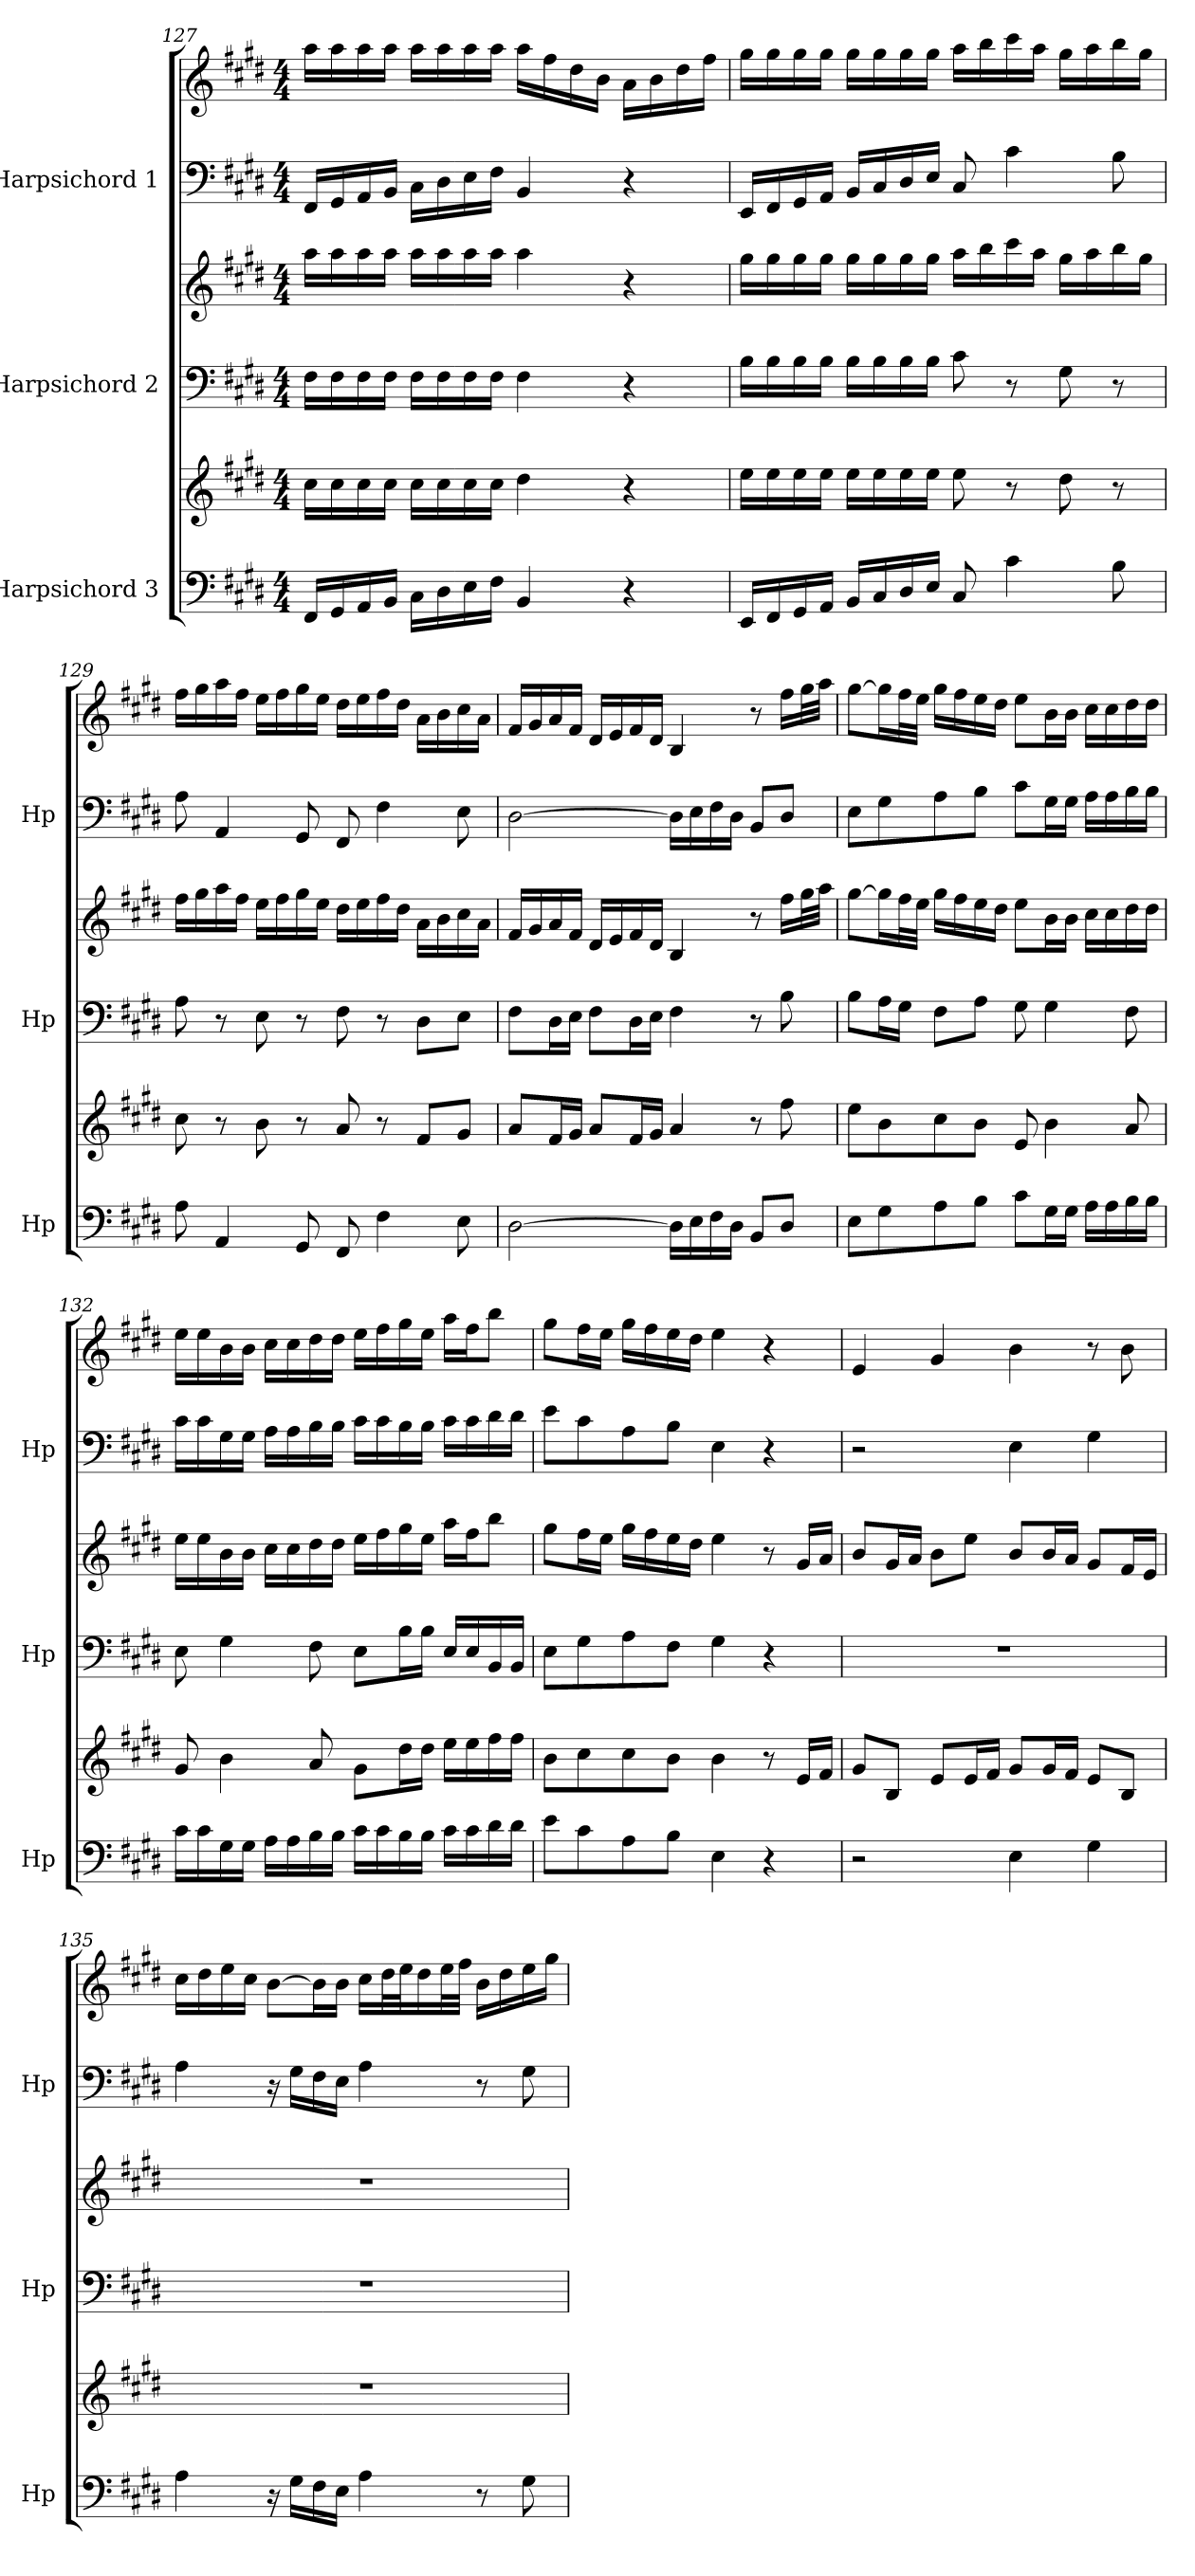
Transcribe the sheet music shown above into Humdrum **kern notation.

**kern	**kern	**kern	**kern	**kern	**kern
*part3	*part3	*part2	*part2	*part1	*part1
*staff6	*staff5	*staff4	*staff3	*staff2	*staff1
*I"Harpsichord 3	*	*I"Harpsichord 2	*	*I"Harpsichord 1	*
*I'Hp	*	*I'Hp	*	*I'Hp	*
*clefF4	*clefG2	*clefF4	*clefG2	*clefF4	*clefG2
*k[f#c#g#d#]	*k[f#c#g#d#]	*k[f#c#g#d#]	*k[f#c#g#d#]	*k[f#c#g#d#]	*k[f#c#g#d#]
*M4/4	*M4/4	*M4/4	*M4/4	*M4/4	*M4/4
=127	=127	=127	=127	=127	=127
16FF#/LL	16cc#\LL	16F#\LL	16aa\LL	16FF#/LL	16aa\LL
16GG#/	16cc#\	16F#\	16aa\	16GG#/	16aa\
16AA/	16cc#\	16F#\	16aa\	16AA/	16aa\
16BB/JJ	16cc#\JJ	16F#\JJ	16aa\JJ	16BB/JJ	16aa\JJ
16C#\LL	16cc#\LL	16F#\LL	16aa\LL	16C#\LL	16aa\LL
16D#\	16cc#\	16F#\	16aa\	16D#\	16aa\
16E\	16cc#\	16F#\	16aa\	16E\	16aa\
16F#\JJ	16cc#\JJ	16F#\JJ	16aa\JJ	16F#\JJ	16aa\JJ
4BB/	4dd#\	4F#\	4aa\	4BB/	16aa\LL
.	.	.	.	.	16ff#\
.	.	.	.	.	16dd#\
.	.	.	.	.	16b\JJ
4r	4r	4r	4r	4r	16a\LL
.	.	.	.	.	16b\
.	.	.	.	.	16dd#\
.	.	.	.	.	16ff#\JJ
!!LO:LB:g=z
=128	=128	=128	=128	=128	=128
16EE/LL	16ee\LL	16B\LL	16gg#\LL	16EE/LL	16gg#\LL
16FF#/	16ee\	16B\	16gg#\	16FF#/	16gg#\
16GG#/	16ee\	16B\	16gg#\	16GG#/	16gg#\
16AA/JJ	16ee\JJ	16B\JJ	16gg#\JJ	16AA/JJ	16gg#\JJ
16BB/LL	16ee\LL	16B\LL	16gg#\LL	16BB/LL	16gg#\LL
16C#/	16ee\	16B\	16gg#\	16C#/	16gg#\
16D#/	16ee\	16B\	16gg#\	16D#/	16gg#\
16E/JJ	16ee\JJ	16B\JJ	16gg#\JJ	16E/JJ	16gg#\JJ
8C#/	8ee\	8c#\	16aa\LL	8C#/	16aa\LL
.	.	.	16bb\	.	16bb\
4c#\	8r	8r	16ccc#\	4c#\	16ccc#\
.	.	.	16aa\JJ	.	16aa\JJ
.	8dd#\	8G#\	16gg#\LL	.	16gg#\LL
.	.	.	16aa\	.	16aa\
8B\	8r	8r	16bb\	8B\	16bb\
.	.	.	16gg#\JJ	.	16gg#\JJ
=129	=129	=129	=129	=129	=129
8A\	8cc#\	8A\	16ff#\LL	8A\	16ff#\LL
.	.	.	16gg#\	.	16gg#\
4AA/	8r	8r	16aa\	4AA/	16aa\
.	.	.	16ff#\JJ	.	16ff#\JJ
.	8b\	8E\	16ee\LL	.	16ee\LL
.	.	.	16ff#\	.	16ff#\
8GG#/	8r	8r	16gg#\	8GG#/	16gg#\
.	.	.	16ee\JJ	.	16ee\JJ
8FF#/	8a/	8F#\	16dd#\LL	8FF#/	16dd#\LL
.	.	.	16ee\	.	16ee\
4F#\	8r	8r	16ff#\	4F#\	16ff#\
.	.	.	16dd#\JJ	.	16dd#\JJ
.	8f#/L	8D#\L	16a\LL	.	16a\LL
.	.	.	16b\	.	16b\
8E\	8g#/J	8E\J	16cc#\	8E\	16cc#\
.	.	.	16a\JJ	.	16a\JJ
!!LO:PB:g=z
=130	=130	=130	=130	=130	=130
[2D#\	8a/L	8F#\L	16f#/LL	[2D#\	16f#/LL
.	.	.	16g#/	.	16g#/
.	16f#/L	16D#\L	16a/	.	16a/
.	16g#/JJ	16E\JJ	16f#/JJ	.	16f#/JJ
.	8a/L	8F#\L	16d#/LL	.	16d#/LL
.	.	.	16e/	.	16e/
.	16f#/L	16D#\L	16f#/	.	16f#/
.	16g#/JJ	16E\JJ	16d#/JJ	.	16d#/JJ
16D#\LL]	4a/	4F#\	4B/	16D#\LL]	4B/
16E\	.	.	.	16E\	.
16F#\	.	.	.	16F#\	.
16D#\JJ	.	.	.	16D#\JJ	.
8BB/L	8r	8r	8r	8BB/L	8r
8D#/J	8ff#\	8B\	16ff#\LL	8D#/J	16ff#\LL
.	.	.	32gg#\L	.	32gg#\L
.	.	.	32aa\JJJ	.	32aa\JJJ
=131	=131	=131	=131	=131	=131
8E\L	8ee\L	8B\L	[8gg#\L	8E\L	[8gg#\L
8G#\	8b\	16A\L	16gg#\L]	8G#\	16gg#\L]
.	.	16G#\JJ	32ff#\L	.	32ff#\L
.	.	.	32ee\JJJ	.	32ee\JJJ
8A\	8cc#\	8F#\L	16gg#\LL	8A\	16gg#\LL
.	.	.	16ff#\	.	16ff#\
8B\J	8b\J	8A\J	16ee\	8B\J	16ee\
.	.	.	16dd#\JJ	.	16dd#\JJ
8c#\L	8e/	8G#\	8ee\L	8c#\L	8ee\L
16G#\L	4b\	4G#\	16b\L	16G#\L	16b\L
16G#\JJ	.	.	16b\JJ	16G#\JJ	16b\JJ
16A\LL	.	.	16cc#\LL	16A\LL	16cc#\LL
16A\	.	.	16cc#\	16A\	16cc#\
16B\	8a/	8F#\	16dd#\	16B\	16dd#\
16B\JJ	.	.	16dd#\JJ	16B\JJ	16dd#\JJ
!!LO:LB:g=z
=132	=132	=132	=132	=132	=132
16c#\LL	8g#/	8E\	16ee\LL	16c#\LL	16ee\LL
16c#\	.	.	16ee\	16c#\	16ee\
16G#\	4b\	4G#\	16b\	16G#\	16b\
16G#\JJ	.	.	16b\JJ	16G#\JJ	16b\JJ
16A\LL	.	.	16cc#\LL	16A\LL	16cc#\LL
16A\	.	.	16cc#\	16A\	16cc#\
16B\	8a/	8F#\	16dd#\	16B\	16dd#\
16B\JJ	.	.	16dd#\JJ	16B\JJ	16dd#\JJ
16c#\LL	8g#\L	8E\L	16ee\LL	16c#\LL	16ee\LL
16c#\	.	.	16ff#\	16c#\	16ff#\
16B\	16dd#\L	16B\L	16gg#\	16B\	16gg#\
16B\JJ	16dd#\JJ	16B\JJ	16ee\JJ	16B\JJ	16ee\JJ
16c#\LL	16ee\LL	16E/LL	16aa\LL	16c#\LL	16aa\LL
16c#\	16ee\	16E/	16ff#\J	16c#\	16ff#\J
16d#\	16ff#\	16BB/	8bb\J	16d#\	8bb\J
16d#\JJ	16ff#\JJ	16BB/JJ	.	16d#\JJ	.
=133	=133	=133	=133	=133	=133
8e\L	8b\L	8E\L	8gg#\L	8e\L	8gg#\L
8c#\	8cc#\	8G#\	16ff#\L	8c#\	16ff#\L
.	.	.	16ee\JJ	.	16ee\JJ
8A\	8cc#\	8A\	16gg#\LL	8A\	16gg#\LL
.	.	.	16ff#\	.	16ff#\
8B\J	8b\J	8F#\J	16ee\	8B\J	16ee\
.	.	.	16dd#\JJ	.	16dd#\JJ
4E\	4b\	4G#\	4ee\	4E\	4ee\
4r	8r	4r	8r	4r	4r
.	16e/LL	.	16g#/LL	.	.
.	16f#/JJ	.	16a/JJ	.	.
=134	=134	=134	=134	=134	=134
2r	8g#/L	1r	8b/L	2r	4e/
.	8B/J	.	16g#/L	.	.
.	.	.	16a/JJ	.	.
.	8e/L	.	8b\L	.	4g#/
.	16e/L	.	8ee\J	.	.
.	16f#/JJ	.	.	.	.
4E\	8g#/L	.	8b/L	4E\	4b\
.	16g#/L	.	16b/L	.	.
.	16f#/JJ	.	16a/JJ	.	.
4G#\	8e/L	.	8g#/L	4G#\	8r
.	8B/J	.	16f#/L	.	8b\
.	.	.	16e/JJ	.	.
!!LO:PB:g=z
=135	=135	=135	=135	=135	=135
4A\	1r	1r	1r	4A\	16cc#\LL
.	.	.	.	.	16dd#\
.	.	.	.	.	16ee\
.	.	.	.	.	16cc#\JJ
16r	.	.	.	16r	[8b\L
16G#\LL	.	.	.	16G#\LL	.
16F#\	.	.	.	16F#\	16b\L]
16E\JJ	.	.	.	16E\JJ	16b\JJ
4A\	.	.	.	4A\	16cc#\LL
.	.	.	.	.	32dd#\L
.	.	.	.	.	32ee\J
.	.	.	.	.	16dd#\
.	.	.	.	.	32ee\L
.	.	.	.	.	32ff#\JJJ
8r	.	.	.	8r	16b\LL
.	.	.	.	.	16dd#\
8G#\	.	.	.	8G#\	16ee\
.	.	.	.	.	16gg#\JJ
=	=	=	=	=	=
*-	*-	*-	*-	*-	*-
